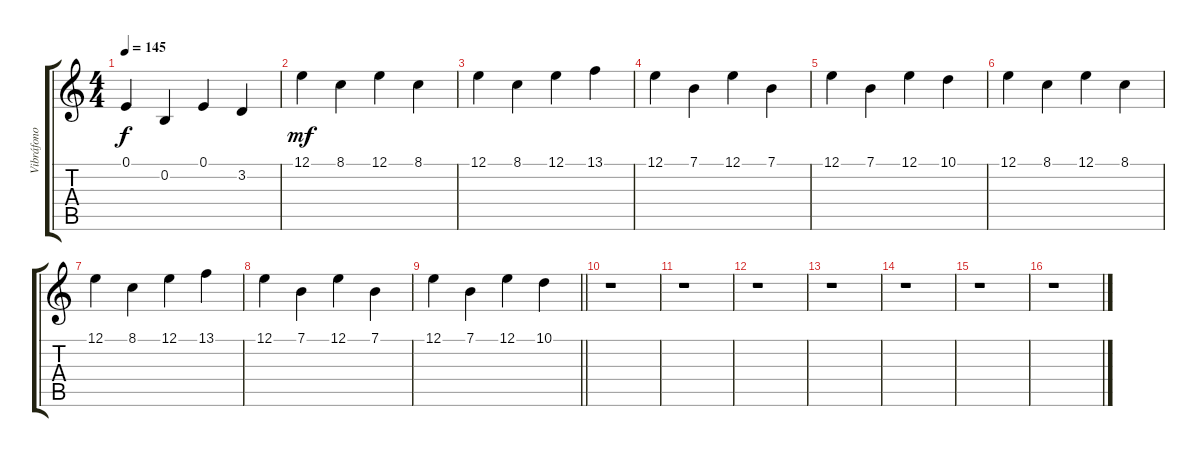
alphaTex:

\track ("Vibráfono" "Vibráfono") {instrument vibraphone}
\staff {score tabs}
\tuning (E4 B3 G3 D3 A2 E2) {hide}
\ts (4 4)
\tempo 145
\clef g2
\ks c
0.1.4{dy f} 0.2.4 0.1.4 3.2.4 |
12.1.4{dy mf} 8.1.4 12.1.4 8.1.4 |
12.1.4 8.1.4 12.1.4 13.1.4 |
12.1.4 7.1.4 12.1.4 7.1.4 |
12.1.4 7.1.4 12.1.4 10.1.4 |
12.1.4 8.1.4 12.1.4 8.1.4 |
12.1.4 8.1.4 12.1.4 13.1.4 |
12.1.4 7.1.4 12.1.4 7.1.4 |
\barLineRight lightlight
12.1.4 7.1.4 12.1.4 10.1.4 |
r.1 |
r.1 |
r.1 |
r.1 |
r.1 |
r.1 |
r.1
